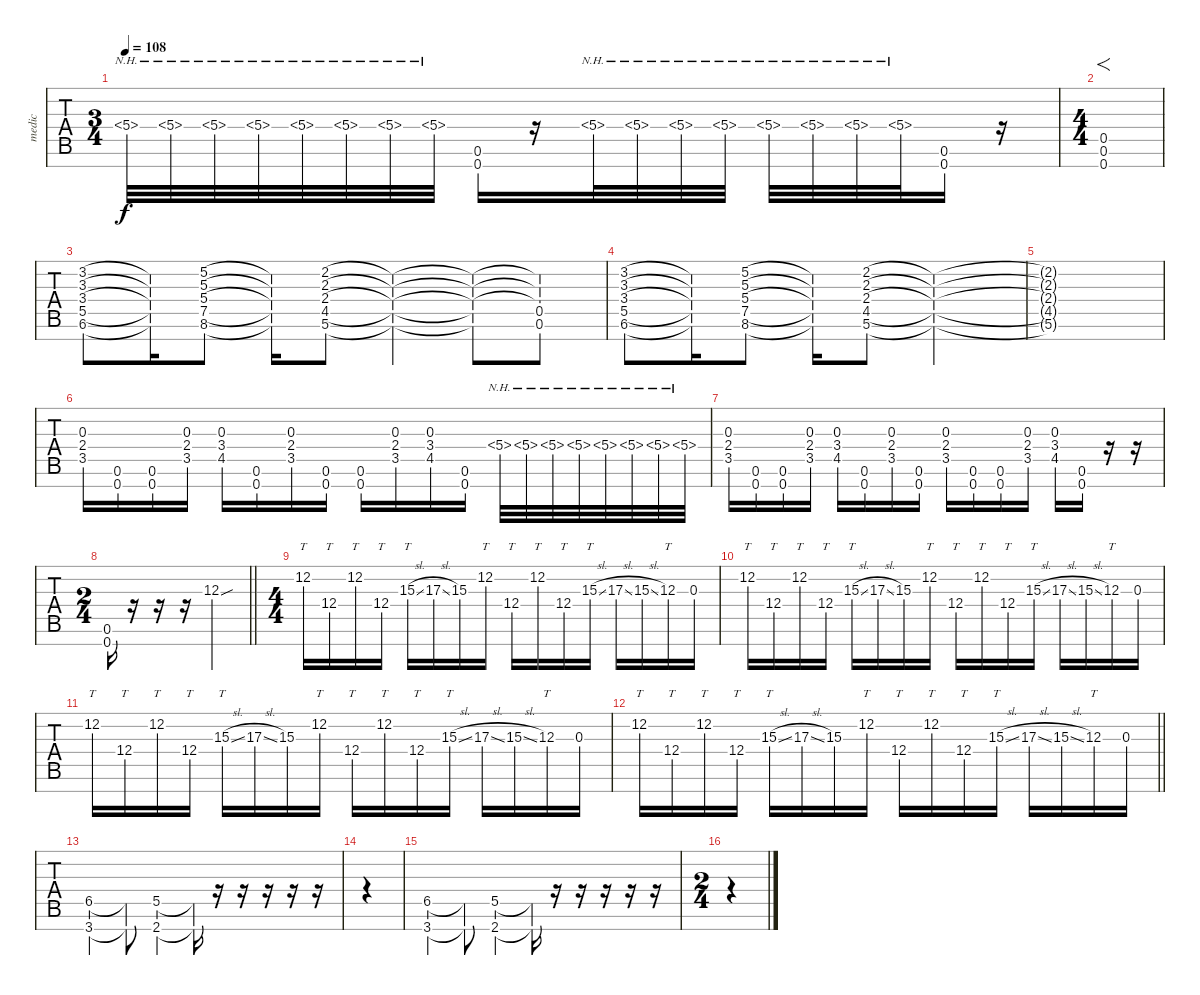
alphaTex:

\track ("medic" "medic") {instrument overdrivenguitar}
\staff {tabs}
\tuning (E4 A3 Gb3 D3 A2 E2 A1) {hide}
\ts (3 4)
\tempo 108
\clef f4
\ks c
5.4{nh}.32{dy f instrument overdrivenguitar} 5.4{nh}.32 5.4{nh}.32 5.4{nh}.32 5.4{nh}.32 5.4{nh}.32 5.4{nh}.32 5.4{nh}.32 (0.6 0.7).16 r.16 5.4{nh}.32 5.4{nh}.32 5.4{nh}.32 5.4{nh}.32 5.4{nh}.32 5.4{nh}.32 5.4{nh}.32 5.4{nh}.32 (0.6 0.7).16 r.16 |
\ts (4 4)
(0.5 0.6 0.7).1{f} |
(3.2 3.3 3.4 5.5 6.6).8{instrument electricguitarclean} (3.2{t} 3.3{t} 3.4{t} 5.5{t} 6.6{t}).16 (5.2 5.3 5.4 7.5 8.6).8 (5.2{t} 5.3{t} 5.4{t} 7.5{t} 8.6{t}).16 (2.2 2.3 2.4 4.5 5.6).8 (2.2{t} 2.3{t} 2.4{t} 4.5{t} 5.6{t}).4 (2.2{t} 2.3{t} 2.4{t} 4.5{t} 5.6{t}).8 (2.2{t} 2.3{t} 2.4{t} 0.5 0.6).8 |
(3.2 3.3 3.4 5.5 6.6).8 (3.2{t} 3.3{t} 3.4{t} 5.5{t} 6.6{t}).16 (5.2 5.3 5.4 7.5 8.6).8 (5.2{t} 5.3{t} 5.4{t} 7.5{t} 8.6{t}).16 (2.2 2.3 2.4 4.5 5.6).8 (2.2{t} 2.3{t} 2.4{t} 4.5{t} 5.6{t}).2 |
(2.2{t} 2.3{t} 2.4{t} 4.5{t} 5.6{t}).1 |
(0.3 2.4 3.5).16{instrument overdrivenguitar} (0.6 0.7).16 (0.6 0.7).16 (0.3 2.4 3.5).16 (0.3 3.4 4.5).16 (0.6 0.7).16 (0.3 2.4 3.5).16 (0.6 0.7).16 (0.6 0.7).16 (0.3 2.4 3.5).16 (0.3 3.4 4.5).16 (0.6 0.7).16 5.4{nh}.32 5.4{nh}.32 5.4{nh}.32 5.4{nh}.32 5.4{nh}.32 5.4{nh}.32 5.4{nh}.32 5.4{nh}.32 |
(0.3 2.4 3.5).16 (0.6 0.7).16 (0.6 0.7).16 (0.3 2.4 3.5).16 (0.3 3.4 4.5).16 (0.6 0.7).16 (0.3 2.4 3.5).16 (0.6 0.7).16 (0.3 2.4 3.5).16 (0.6 0.7).16 (0.6 0.7).16 (0.3 2.4 3.5).16 (0.3 3.4 4.5).16 (0.6 0.7).16 r.16 r.16 |
\ts (2 4)
\barLineRight lightlight
(0.6 0.7).16 r.16 r.16 r.16 12.3{sou}.4 |
\ts (4 4)
12.2.16{tt} 12.4.16{tt} 12.2.16{tt} 12.4.16{tt} 15.3{sl}.16{tt} 17.3{sl}.16 15.3.16 12.2.16{tt} 12.4.16{tt} 12.2.16{tt} 12.4.16{tt} 15.3{sl}.16{tt} 17.3{sl}.16 15.3{sl}.16 12.3.16{tt} 0.3.16 |
12.2.16{tt} 12.4.16{tt} 12.2.16{tt} 12.4.16{tt} 15.3{sl}.16{tt} 17.3{sl}.16 15.3.16 12.2.16{tt} 12.4.16{tt} 12.2.16{tt} 12.4.16{tt} 15.3{sl}.16{tt} 17.3{sl}.16 15.3{sl}.16 12.3.16{tt} 0.3.16 |
12.2.16{tt} 12.4.16{tt} 12.2.16{tt} 12.4.16{tt} 15.3{sl}.16{tt} 17.3{sl}.16 15.3.16 12.2.16{tt} 12.4.16{tt} 12.2.16{tt} 12.4.16{tt} 15.3{sl}.16{tt} 17.3{sl}.16 15.3{sl}.16 12.3.16{tt} 0.3.16 |
\barLineRight lightlight
12.2.16{tt} 12.4.16{tt} 12.2.16{tt} 12.4.16{tt} 15.3{sl}.16{tt} 17.3{sl}.16 15.3.16 12.2.16{tt} 12.4.16{tt} 12.2.16{tt} 12.4.16{tt} 15.3{sl}.16{tt} 17.3{sl}.16 15.3{sl}.16 12.3.16{tt} 0.3.16 |
(6.5 3.7).4 (6.5{t} 3.7{t}).8 (5.5 2.7).4 (5.5{t} 2.7{t}).16 r.16 r.16 r.16 r.16 r.16 |
|
(6.5 3.7).4 (6.5{t} 3.7{t}).8 (5.5 2.7).4 (5.5{t} 2.7{t}).16 r.16 r.16 r.16 r.16 r.16 |
\ts (2 4)
